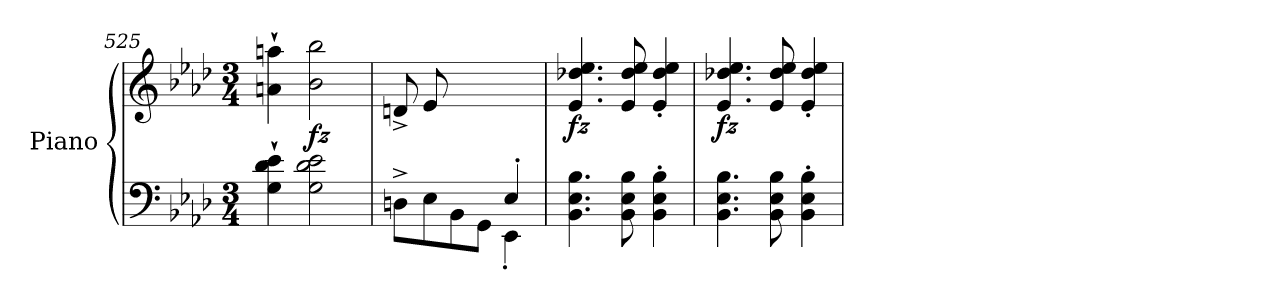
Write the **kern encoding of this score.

**kern	**kern	**dynam
*part1	*part1	*part1
*staff2	*staff1	*staff1/2
*I"Piano	*	*
*I'Pno.	*	*
*clefF4	*clefG2	*
*k[b-e-a-d-]	*k[b-e-a-d-]	*
*M3/4	*M3/4	*
=525	=525	=525
4G\` 4d-\` 4e-\`	4an\` 4aan\`	.
!	!	!LO:DY:b
2G\ 2d-\ 2e-\	2b-\ 2bb-\	fz
!!LO:LB:g=z
=526	=526	=526
*^	*	*
4ryy	8Dn^\L	(>8dn^/L	.
.	8E-\	8e-/	.
8B-/	8BB-\	2ryy	.
8G/J)	8GG\J	.	.
4E-'/	4EE-'\	.	.
=527	=527	=527	=527
!	!	!	!LO:DY:b
*v	*v	*	*
4.BB-\ 4.E-\ 4.B-\	4.e-/ 4.dd-X/ 4.ee-/	fz
8BB-\ 8E-\ 8B-\	8e-/ 8dd-/ 8ee-/	.
4BB-\' 4E-\' 4B-\'	4e-/' 4dd-/' 4ee-/'	.
=528	=528	=528
!	!	!LO:DY:b
4.BB-\ 4.E-\ 4.B-\	4.e-/ 4.dd-X/ 4.ee-/	fz
8BB-\ 8E-\ 8B-\	8e-/ 8dd-/ 8ee-/	.
4BB-\' 4E-\' 4B-\'	4e-/' 4dd-/' 4ee-/'	.
=	=	=
*-	*-	*-
